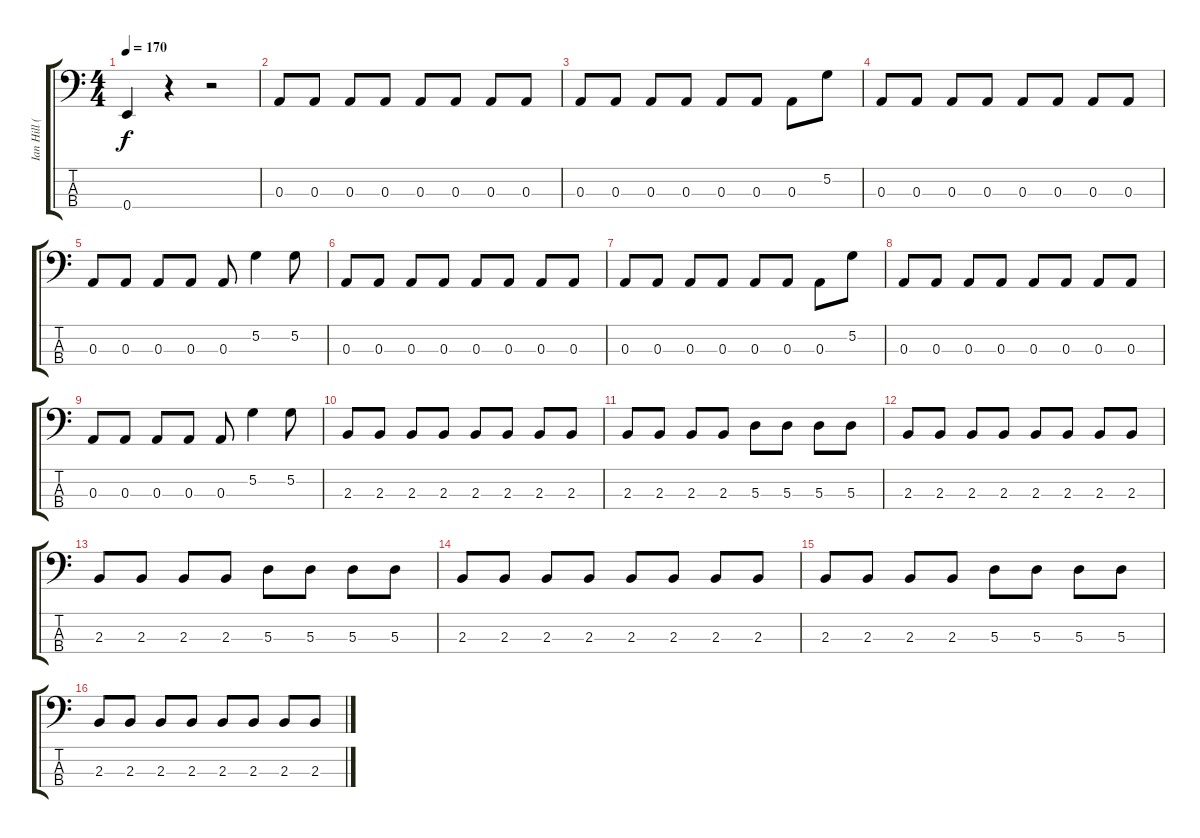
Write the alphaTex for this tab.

\track ("Ian Hill (Bass)" "Ian Hill (") {instrument electricbasspick}
\staff {score tabs}
\tuning (G2 D2 A1 E1) {hide}
\ts (4 4)
\tempo 170
\clef f4
\ks c
0.4.4{dy f} r.4 r.2 |
0.3.8 0.3.8 0.3.8 0.3.8 0.3.8 0.3.8 0.3.8 0.3.8 |
0.3.8 0.3.8 0.3.8 0.3.8 0.3.8 0.3.8 0.3.8 5.2.8 |
0.3.8 0.3.8 0.3.8 0.3.8 0.3.8 0.3.8 0.3.8 0.3.8 |
0.3.8 0.3.8 0.3.8 0.3.8 0.3.8 5.2.4 5.2.8 |
0.3.8 0.3.8 0.3.8 0.3.8 0.3.8 0.3.8 0.3.8 0.3.8 |
0.3.8 0.3.8 0.3.8 0.3.8 0.3.8 0.3.8 0.3.8 5.2.8 |
0.3.8 0.3.8 0.3.8 0.3.8 0.3.8 0.3.8 0.3.8 0.3.8 |
0.3.8 0.3.8 0.3.8 0.3.8 0.3.8 5.2.4 5.2.8 |
2.3.8 2.3.8 2.3.8 2.3.8 2.3.8 2.3.8 2.3.8 2.3.8 |
2.3.8 2.3.8 2.3.8 2.3.8 5.3.8 5.3.8 5.3.8 5.3.8 |
2.3.8 2.3.8 2.3.8 2.3.8 2.3.8 2.3.8 2.3.8 2.3.8 |
2.3.8 2.3.8 2.3.8 2.3.8 5.3.8 5.3.8 5.3.8 5.3.8 |
2.3.8 2.3.8 2.3.8 2.3.8 2.3.8 2.3.8 2.3.8 2.3.8 |
2.3.8 2.3.8 2.3.8 2.3.8 5.3.8 5.3.8 5.3.8 5.3.8 |
2.3.8 2.3.8 2.3.8 2.3.8 2.3.8 2.3.8 2.3.8 2.3.8
